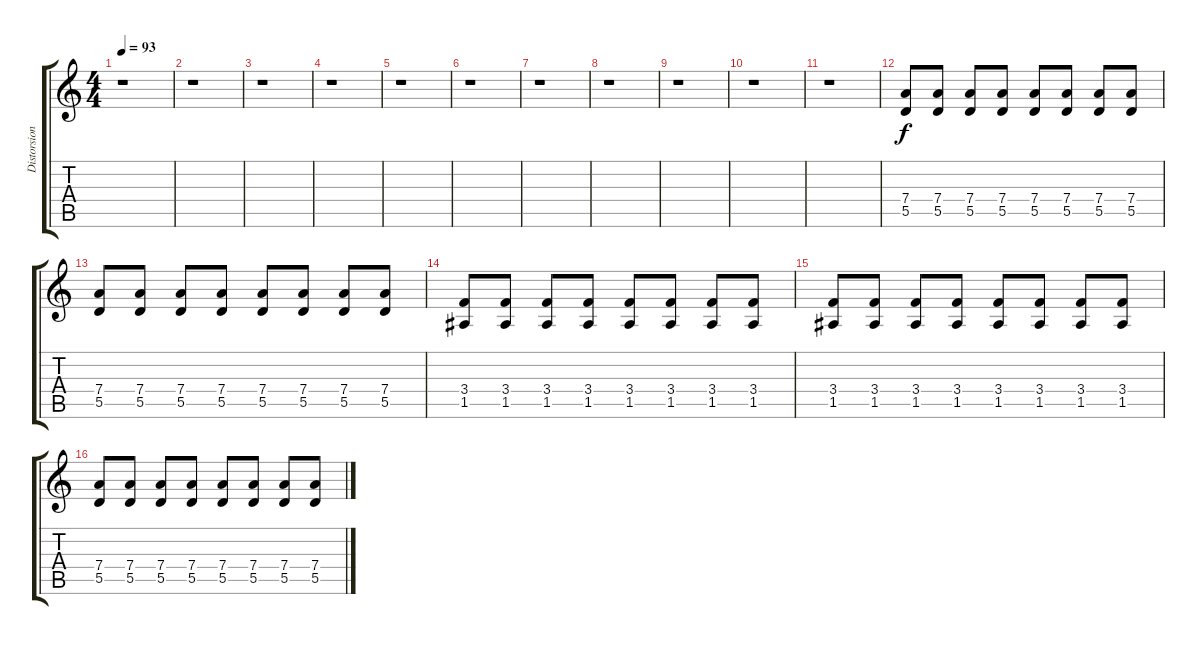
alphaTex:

\track ("Distorsion guitar" "Distorsion") {instrument electricguitarjazz}
\staff {score tabs}
\tuning (E4 B3 G3 D3 A2 E2) {hide}
\ts (4 4)
\tempo 93
\clef g2
\ks c
r.1{dy f} |
r.1 |
r.1 |
r.1 |
r.1 |
r.1 |
r.1 |
r.1 |
r.1 |
r.1 |
r.1 |
(7.4 5.5).8 (7.4 5.5).8 (7.4 5.5).8 (7.4 5.5).8 (7.4 5.5).8 (7.4 5.5).8 (7.4 5.5).8 (7.4 5.5).8 |
(7.4 5.5).8 (7.4 5.5).8 (7.4 5.5).8 (7.4 5.5).8 (7.4 5.5).8 (7.4 5.5).8 (7.4 5.5).8 (7.4 5.5).8 |
(3.4 1.5).8 (3.4 1.5).8 (3.4 1.5).8 (3.4 1.5).8 (3.4 1.5).8 (3.4 1.5).8 (3.4 1.5).8 (3.4 1.5).8 |
(3.4 1.5).8 (3.4 1.5).8 (3.4 1.5).8 (3.4 1.5).8 (3.4 1.5).8 (3.4 1.5).8 (3.4 1.5).8 (3.4 1.5).8 |
(7.4 5.5).8 (7.4 5.5).8 (7.4 5.5).8 (7.4 5.5).8 (7.4 5.5).8 (7.4 5.5).8 (7.4 5.5).8 (7.4 5.5).8
